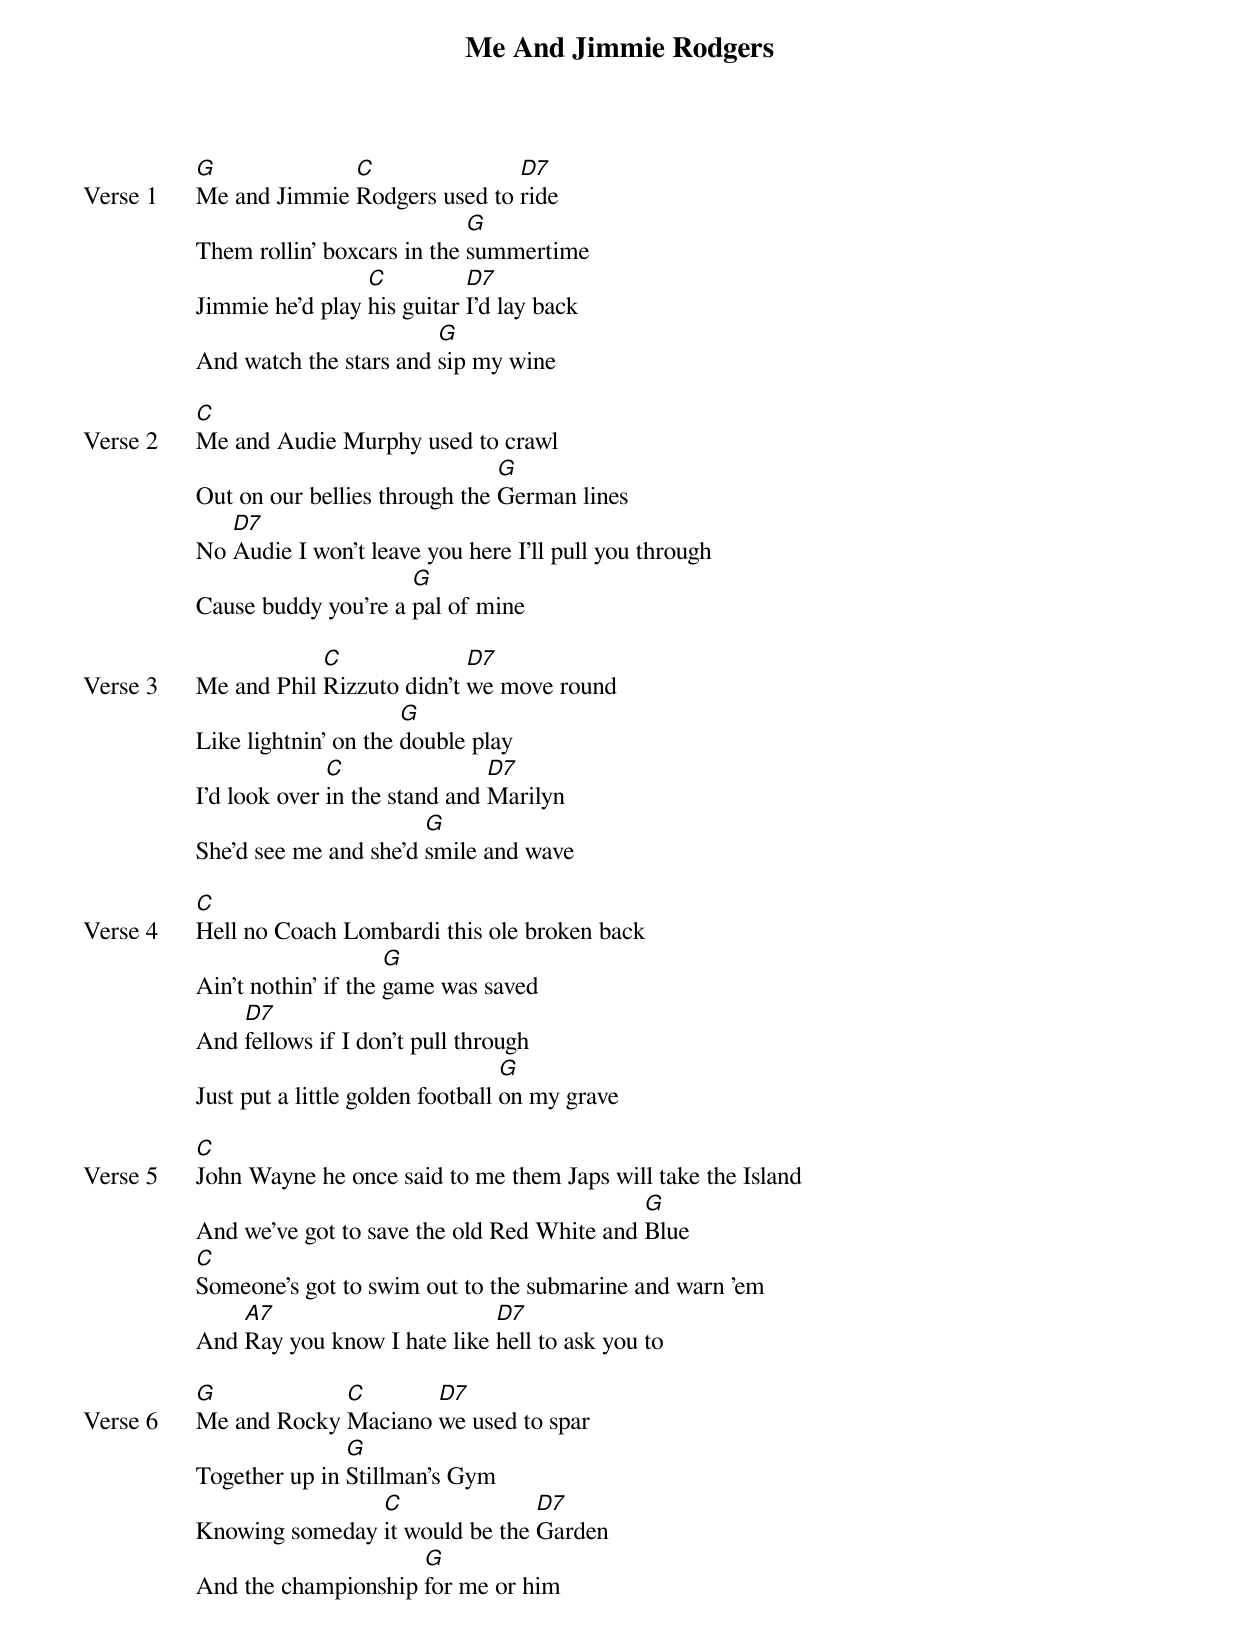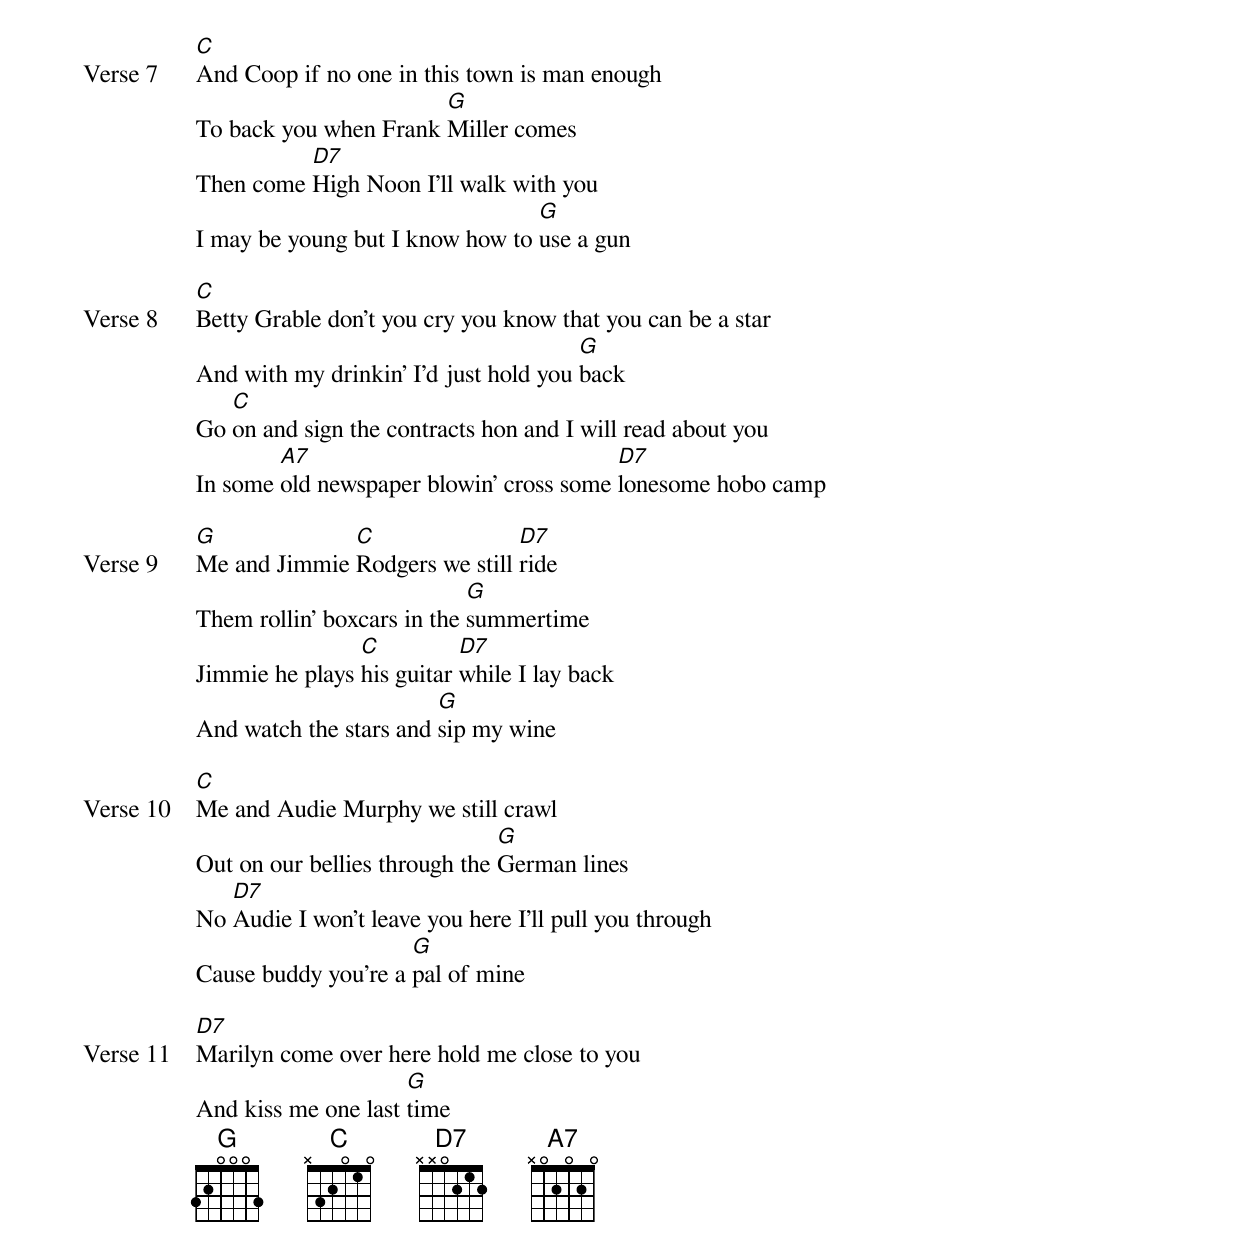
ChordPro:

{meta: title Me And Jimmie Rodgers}
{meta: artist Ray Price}
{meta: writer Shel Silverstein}

{start_of_verse: Verse 1}
[G]Me and Jimmie [C]Rodgers used to [D7]ride
Them rollin' boxcars in the [G]summertime
Jimmie he'd play [C]his guitar [D7]I'd lay back
And watch the stars and [G]sip my wine
{end_of_verse}

{start_of_verse: Verse 2}
[C]Me and Audie Murphy used to crawl
Out on our bellies through the [G]German lines
No [D7]Audie I won't leave you here I'll pull you through
Cause buddy you're a [G]pal of mine
{end_of_verse}

{start_of_verse: Verse 3}
Me and Phil [C]Rizzuto didn't [D7]we move round
Like lightnin' on the [G]double play
I'd look over [C]in the stand and [D7]Marilyn
She’d see me and she'd [G]smile and wave
{end_of_verse}

{start_of_verse: Verse 4}
[C]Hell no Coach Lombardi this ole broken back
Ain't nothin' if the [G]game was saved
And [D7]fellows if I don't pull through
Just put a little golden football [G]on my grave
{end_of_verse}

{start_of_verse: Verse 5}
[C]John Wayne he once said to me them Japs will take the Island
And we've got to save the old Red White and [G]Blue
[C]Someone's got to swim out to the submarine and warn 'em
And [A7]Ray you know I hate like [D7]hell to ask you to
{end_of_verse}

{start_of_verse: Verse 6}
[G]Me and Rocky [C]Maciano [D7]we used to spar
Together up in [G]Stillman's Gym
Knowing someday [C]it would be the [D7]Garden
And the championship [G]for me or him
{end_of_verse}

{start_of_verse: Verse 7}
[C]And Coop if no one in this town is man enough
To back you when Frank [G]Miller comes
Then come [D7]High Noon I'll walk with you
I may be young but I know how to [G]use a gun
{end_of_verse}

{start_of_verse: Verse 8}
[C]Betty Grable don't you cry you know that you can be a star
And with my drinkin' I'd just hold you [G]back
Go [C]on and sign the contracts hon and I will read about you
In some [A7]old newspaper blowin' cross some [D7]lonesome hobo camp
{end_of_verse}

{start_of_verse: Verse 9}
[G]Me and Jimmie [C]Rodgers we still [D7]ride
Them rollin' boxcars in the [G]summertime
Jimmie he plays [C]his guitar [D7]while I lay back
And watch the stars and [G]sip my wine
{end_of_verse}

{start_of_verse: Verse 10}
[C]Me and Audie Murphy we still crawl
Out on our bellies through the [G]German lines
No [D7]Audie I won't leave you here I'll pull you through
Cause buddy you're a [G]pal of mine
{end_of_verse}

{start_of_verse: Verse 11}
[D7]Marilyn come over here hold me close to you
And kiss me one last [G]time
{end_of_verse}
